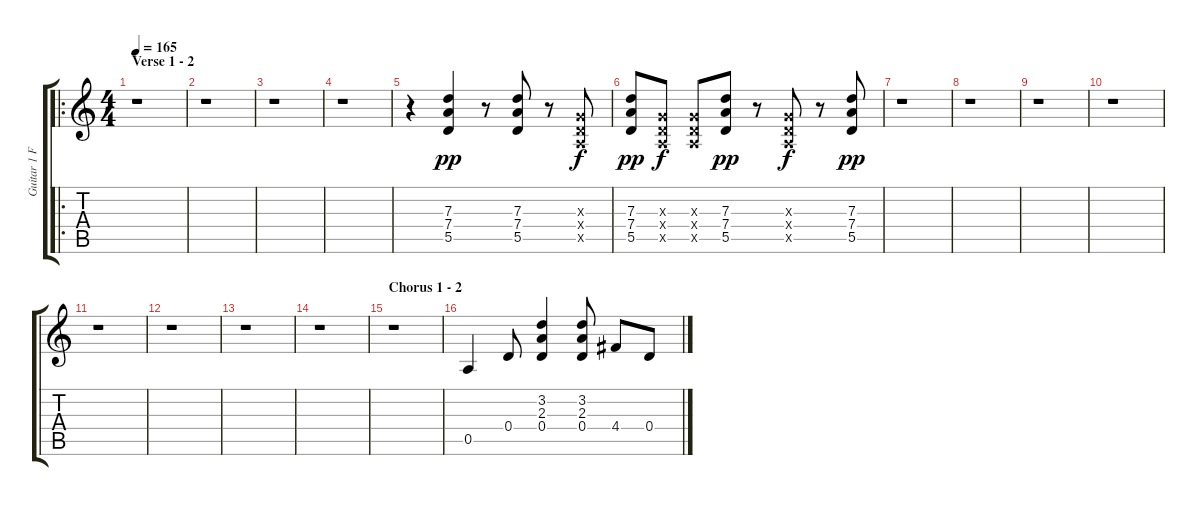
\track ("Guitar 1 Fills" "Guitar 1 F") {instrument distortionguitar}
\staff {score tabs}
\tuning (E4 B3 G3 D3 A2 E2) {hide}
\ro
\ts (4 4)
\section ("" "Verse 1 - 2")
\tempo 165
\clef g2
\ks c
r.1{dy pp} |
r.1 |
r.1 |
r.1 |
r.4 (7.3 7.4 5.5).4 r.8 (7.3 7.4 5.5).8 r.8 (0.3{x} 0.4{x} 0.5{x}).8{dy f} |
(7.3 7.4 5.5).8{dy pp} (0.3{x} 0.4{x} 0.5{x}).8{dy f} (0.3{x} 0.4{x} 0.5{x}).8 (7.3 7.4 5.5).8{dy pp} r.8 (0.3{x} 0.4{x} 0.5{x}).8{dy f} r.8 (7.3 7.4 5.5).8{dy pp} |
r.1 |
r.1 |
r.1 |
r.1 |
r.1 |
r.1 |
r.1 |
r.1 |
\section ("" "Chorus 1 - 2")
r.1 |
0.5.4 0.4.8 (3.2 2.3 0.4).4 (3.2 2.3 0.4).8 4.4.8 0.4.8
